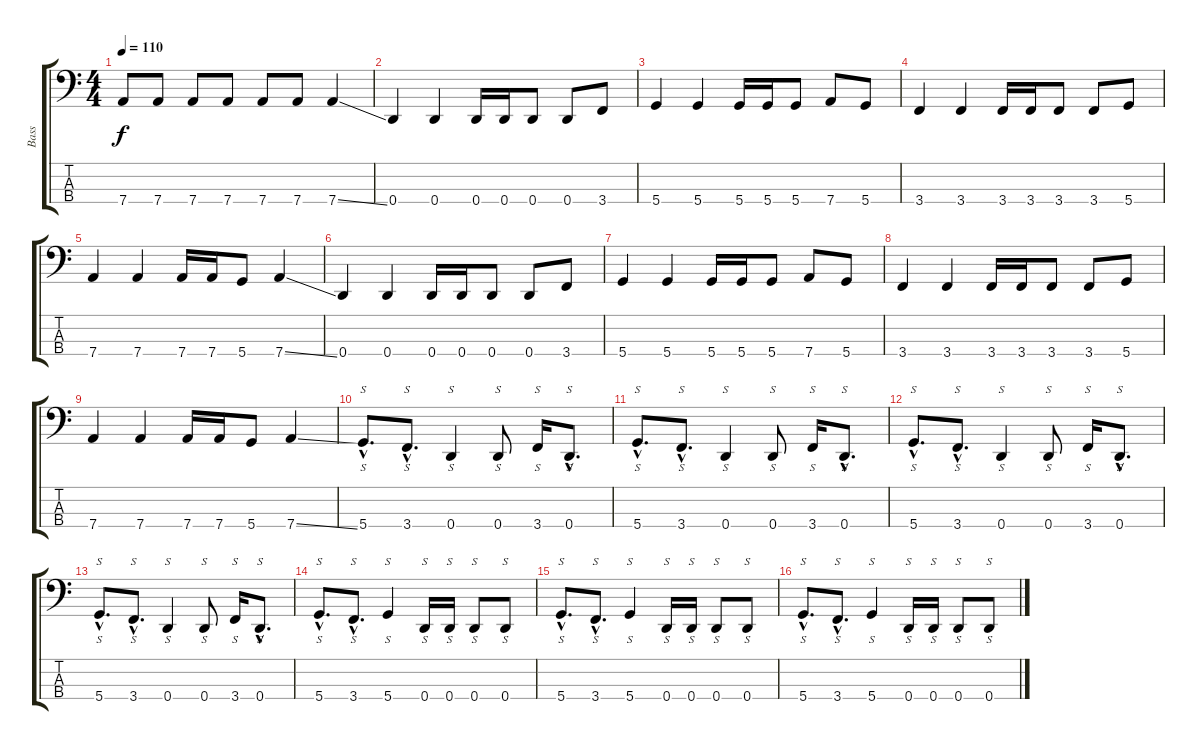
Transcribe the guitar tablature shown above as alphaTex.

\track ("Bass" "Bass") {instrument electricbassfinger}
\staff {score tabs}
\tuning (G2 D2 A1 D1) {hide}
\ts (4 4)
\tempo 110
\clef f4
\ks c
7.4.8{dy f instrument electricbassfinger} 7.4.8 7.4.8 7.4.8 7.4.8 7.4.8 7.4{ss}.4 |
0.4.4 0.4.4 0.4.16 0.4.16 0.4.8 0.4.8 3.4.8 |
5.4.4 5.4.4 5.4.16 5.4.16 5.4.8 7.4.8 5.4.8 |
3.4.4 3.4.4 3.4.16 3.4.16 3.4.8 3.4.8 5.4.8 |
7.4.4 7.4.4 7.4.16 7.4.16 5.4.8 7.4{ss}.4 |
0.4.4 0.4.4 0.4.16 0.4.16 0.4.8 0.4.8 3.4.8 |
5.4.4 5.4.4 5.4.16 5.4.16 5.4.8 7.4.8 5.4.8 |
3.4.4 3.4.4 3.4.16 3.4.16 3.4.8 3.4.8 5.4.8 |
7.4.4 7.4.4 7.4.16 7.4.16 5.4.8 7.4{ss}.4 |
5.4{hac}.8{s d instrument slapbass1} 3.4{hac}.8{s d} 0.4.4{s} 0.4.8{s} 3.4.16{s} 0.4{hac}.8{s d} |
5.4{hac}.8{s d} 3.4{hac}.8{s d} 0.4.4{s} 0.4.8{s} 3.4.16{s} 0.4{hac}.8{s d} |
5.4{hac}.8{s d} 3.4{hac}.8{s d} 0.4.4{s} 0.4.8{s} 3.4.16{s} 0.4{hac}.8{s d} |
5.4{hac}.8{s d} 3.4{hac}.8{s d} 0.4.4{s} 0.4.8{s} 3.4.16{s} 0.4{hac}.8{s d} |
5.4{hac}.8{s d} 3.4{hac}.8{s d} 5.4.4{s} 0.4.16{s} 0.4.16{s} 0.4.8{s} 0.4.8{s} |
5.4{hac}.8{s d} 3.4{hac}.8{s d} 5.4.4{s} 0.4.16{s} 0.4.16{s} 0.4.8{s} 0.4.8{s} |
5.4{hac}.8{s d} 3.4{hac}.8{s d} 5.4.4{s} 0.4.16{s} 0.4.16{s} 0.4.8{s} 0.4.8{s}
